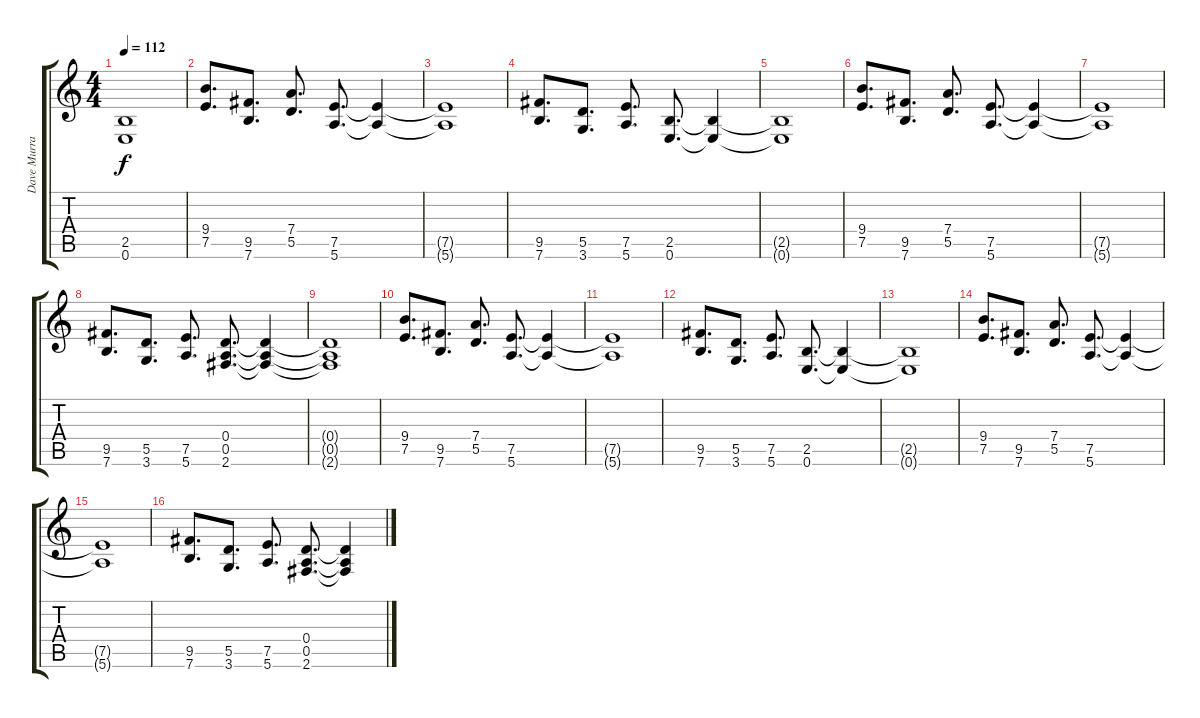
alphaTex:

\track ("Dave Murray" "Dave Murra") {instrument overdrivenguitar}
\staff {score tabs}
\tuning (E4 B3 G3 D3 A2 E2) {hide}
\ts (4 4)
\tempo 112
\clef g2
\ks c
(2.5{t} 0.6{t}).1{dy f} |
(9.4 7.5).8{d} (9.5 7.6).8{d} (7.4 5.5).8{d} (7.5 5.6).8{d} (7.5{t} 5.6{t}).4 |
(7.5{t} 5.6{t}).1 |
(9.5 7.6).8{d} (5.5 3.6).8{d} (7.5 5.6).8{d} (2.5 0.6).8{d} (2.5{t} 0.6{t}).4 |
(2.5{t} 0.6{t}).1 |
(9.4 7.5).8{d} (9.5 7.6).8{d} (7.4 5.5).8{d} (7.5 5.6).8{d} (7.5{t} 5.6{t}).4 |
(7.5{t} 5.6{t}).1 |
(9.5 7.6).8{d} (5.5 3.6).8{d} (7.5 5.6).8{d} (0.4 0.5 2.6).8{d} (0.4{t} 0.5{t} 2.6{t}).4 |
(0.4{t} 0.5{t} 2.6{t}).1 |
(9.4 7.5).8{d} (9.5 7.6).8{d} (7.4 5.5).8{d} (7.5 5.6).8{d} (7.5{t} 5.6{t}).4 |
(7.5{t} 5.6{t}).1 |
(9.5 7.6).8{d} (5.5 3.6).8{d} (7.5 5.6).8{d} (2.5 0.6).8{d} (2.5{t} 0.6{t}).4 |
(2.5{t} 0.6{t}).1 |
(9.4 7.5).8{d} (9.5 7.6).8{d} (7.4 5.5).8{d} (7.5 5.6).8{d} (7.5{t} 5.6{t}).4 |
(7.5{t} 5.6{t}).1 |
(9.5 7.6).8{d} (5.5 3.6).8{d} (7.5 5.6).8{d} (0.4 0.5 2.6).8{d} (0.4{t} 0.5{t} 2.6{t}).4
